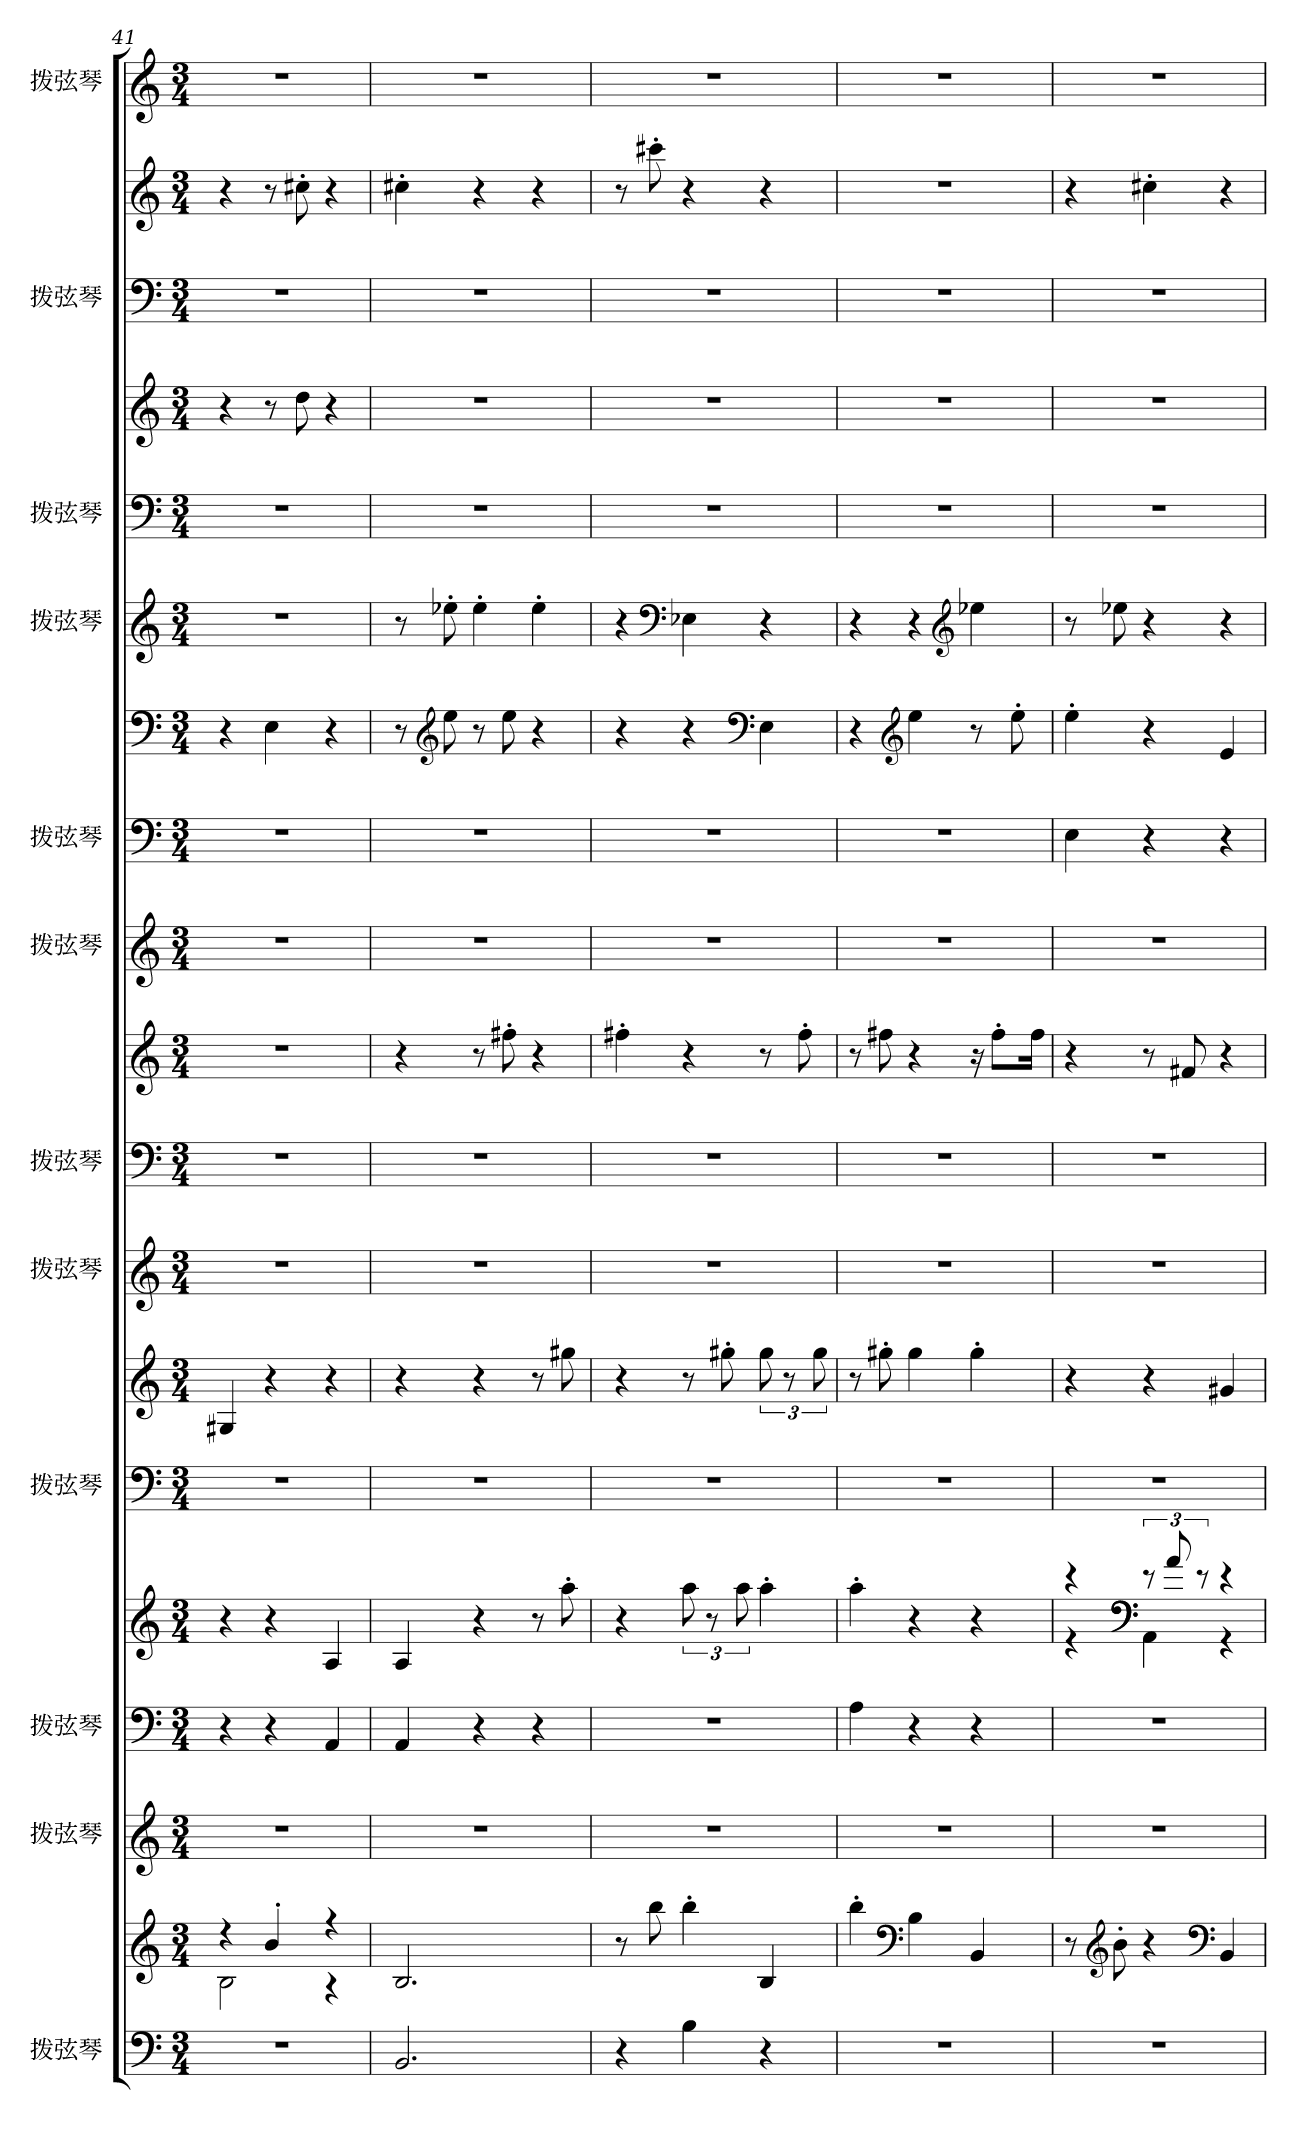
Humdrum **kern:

**kern	**kern	**kern	**kern	**kern	**kern	**kern	**kern	**kern	**kern	**kern	**kern	**kern	**kern	**kern	**kern	**kern	**kern	**kern
*part12	*part12	*part11	*part10	*part10	*part9	*part9	*part8	*part7	*part7	*part6	*part5	*part5	*part4	*part3	*part3	*part2	*part2	*part1
*staff19	*staff18	*staff17	*staff16	*staff15	*staff14	*staff13	*staff12	*staff11	*staff10	*staff9	*staff8	*staff7	*staff6	*staff5	*staff4	*staff3	*staff2	*staff1
*I"拨弦琴	*	*I"拨弦琴	*I"拨弦琴	*	*I"拨弦琴	*	*I"拨弦琴	*I"拨弦琴	*	*I"拨弦琴	*I"拨弦琴	*	*I"拨弦琴	*I"拨弦琴	*	*I"拨弦琴	*	*I"拨弦琴
!!LO:PB:g=z
*clefF4	*clefG2	*clefG2	*clefF4	*clefG2	*clefF4	*clefG2	*clefG2	*clefF4	*clefG2	*clefG2	*clefF4	*clefF4	*clefG2	*clefF4	*clefG2	*clefF4	*clefG2	*clefG2
*k[]	*k[]	*k[]	*k[]	*k[]	*k[]	*k[]	*k[]	*k[]	*k[]	*k[]	*k[]	*k[]	*k[]	*k[]	*k[]	*k[]	*k[]	*k[]
*M3/4	*M3/4	*M3/4	*M3/4	*M3/4	*M3/4	*M3/4	*M3/4	*M3/4	*M3/4	*M3/4	*M3/4	*M3/4	*M3/4	*M3/4	*M3/4	*M3/4	*M3/4	*M3/4
=41	=41	=41	=41	=41	=41	=41	=41	=41	=41	=41	=41	=41	=41	=41	=41	=41	=41	=41
*	*^	*	*	*	*	*	*	*	*	*	*	*	*	*	*	*	*	*
2.r	4r	2B\	2.r	4r	4r	2.r	4G#X/	2.r	2.r	2.r	2.r	2.r	4r	2.r	2.r	4r	2.r	4r	2.r
.	4b'/	.	.	4r	4r	.	4r	.	.	.	.	.	4E\	.	.	8r	.	8r	.
.	.	.	.	.	.	.	.	.	.	.	.	.	.	.	.	8dd\	.	8cc#X'\	.
.	4r	4r	.	4AA/	4A/	.	4r	.	.	.	.	.	4r	.	.	4r	.	4r	.
*	*v	*v	*	*	*	*	*	*	*	*	*	*	*	*	*	*	*	*	*
=42	=42	=42	=42	=42	=42	=42	=42	=42	=42	=42	=42	=42	=42	=42	=42	=42	=42	=42
2.BB/	2.B/	2.r	4AA/	4A/	2.r	4r	2.r	2.r	4r	2.r	2.r	8r	8r	2.r	2.r	2.r	4cc#X'\	2.r
*	*	*	*	*	*	*	*	*	*	*	*	*clefG2	*	*	*	*	*	*
.	.	.	.	.	.	.	.	.	.	.	.	8ee\	8ee-X'\	.	.	.	.	.
.	.	.	4r	4r	.	4r	.	.	8r	.	.	8r	4ee-'\	.	.	.	4r	.
.	.	.	.	.	.	.	.	.	8ff#X'\	.	.	8ee\	.	.	.	.	.	.
.	.	.	4r	8r	.	8r	.	.	4r	.	.	4r	4ee-'\	.	.	.	4r	.
.	.	.	.	8aa'\	.	8gg#X\	.	.	.	.	.	.	.	.	.	.	.	.
=43	=43	=43	=43	=43	=43	=43	=43	=43	=43	=43	=43	=43	=43	=43	=43	=43	=43	=43
4r	8r	2.r	2.r	4r	2.r	4r	2.r	2.r	4ff#X'\	2.r	2.r	4r	4r	2.r	2.r	2.r	8r	2.r
.	8bb\	.	.	.	.	.	.	.	.	.	.	.	.	.	.	.	8ccc#X'\	.
*	*	*	*	*	*	*	*	*	*	*	*	*	*clefF4	*	*	*	*	*
4B\	4bb'\	.	.	12aa\	.	8r	.	.	4r	.	.	4r	4E-X\	.	.	.	4r	.
.	.	.	.	12r	.	.	.	.	.	.	.	.	.	.	.	.	.	.
.	.	.	.	.	.	8gg#X'\	.	.	.	.	.	.	.	.	.	.	.	.
.	.	.	.	12aa\	.	.	.	.	.	.	.	.	.	.	.	.	.	.
*	*	*	*	*	*	*	*	*	*	*	*	*clefF4	*	*	*	*	*	*
4r	4B/	.	.	4aa'\	.	12gg#\	.	.	8r	.	.	4E\	4r	.	.	.	4r	.
.	.	.	.	.	.	12r	.	.	.	.	.	.	.	.	.	.	.	.
.	.	.	.	.	.	.	.	.	8ff#'\	.	.	.	.	.	.	.	.	.
.	.	.	.	.	.	12gg#\	.	.	.	.	.	.	.	.	.	.	.	.
=44	=44	=44	=44	=44	=44	=44	=44	=44	=44	=44	=44	=44	=44	=44	=44	=44	=44	=44
2.r	4bb'\	2.r	4A\	4aa'\	2.r	8r	2.r	2.r	8r	2.r	2.r	4r	4r	2.r	2.r	2.r	2.r	2.r
.	.	.	.	.	.	8gg#X'\	.	.	8ff#X\	.	.	.	.	.	.	.	.	.
*	*clefF4	*	*	*	*	*	*	*	*	*	*	*clefG2	*	*	*	*	*	*
.	4B\	.	4r	4r	.	4gg#\	.	.	4r	.	.	4ee\	4r	.	.	.	.	.
*	*	*	*	*	*	*	*	*	*	*	*	*	*clefG2	*	*	*	*	*
.	4BB/	.	4r	4r	.	4gg#'\	.	.	16r	.	.	8r	4ee-X\	.	.	.	.	.
.	.	.	.	.	.	.	.	.	8ff#'\L	.	.	.	.	.	.	.	.	.
.	.	.	.	.	.	.	.	.	.	.	.	8ee'\	.	.	.	.	.	.
.	.	.	.	.	.	.	.	.	16ff#\Jk	.	.	.	.	.	.	.	.	.
!!LO:PB:g=z
=45	=45	=45	=45	=45	=45	=45	=45	=45	=45	=45	=45	=45	=45	=45	=45	=45	=45	=45
*	*	*	*	*^	*	*	*	*	*	*	*	*	*	*	*	*	*	*
2.r	8r	2.r	2.r	4r	4r	2.r	4r	2.r	2.r	4r	2.r	4E\	4ee'\	8r	2.r	2.r	2.r	4r	2.r
*	*clefG2	*	*	*	*	*	*	*	*	*	*	*	*	*	*	*	*	*	*
.	8b'\	.	.	.	.	.	.	.	.	.	.	.	.	8ee-X\	.	.	.	.	.
*	*	*	*	*clefF4	*	*	*	*	*	*	*	*	*	*	*	*	*	*	*
.	4r	.	.	12r	4AA\	.	4r	.	.	8r	.	4r	4r	4r	.	.	.	4cc#X'\	.
.	.	.	.	12a/	.	.	.	.	.	.	.	.	.	.	.	.	.	.	.
.	.	.	.	.	.	.	.	.	.	8f#X/	.	.	.	.	.	.	.	.	.
.	.	.	.	12r	.	.	.	.	.	.	.	.	.	.	.	.	.	.	.
*	*clefF4	*	*	*	*	*	*	*	*	*	*	*	*	*	*	*	*	*	*
.	4BB/	.	.	4r	4r	.	4g#X/	.	.	4r	.	4r	4e/	4r	.	.	.	4r	.
*	*	*	*	*v	*v	*	*	*	*	*	*	*	*	*	*	*	*	*	*
=	=	=	=	=	=	=	=	=	=	=	=	=	=	=	=	=	=	=
*-	*-	*-	*-	*-	*-	*-	*-	*-	*-	*-	*-	*-	*-	*-	*-	*-	*-	*-
